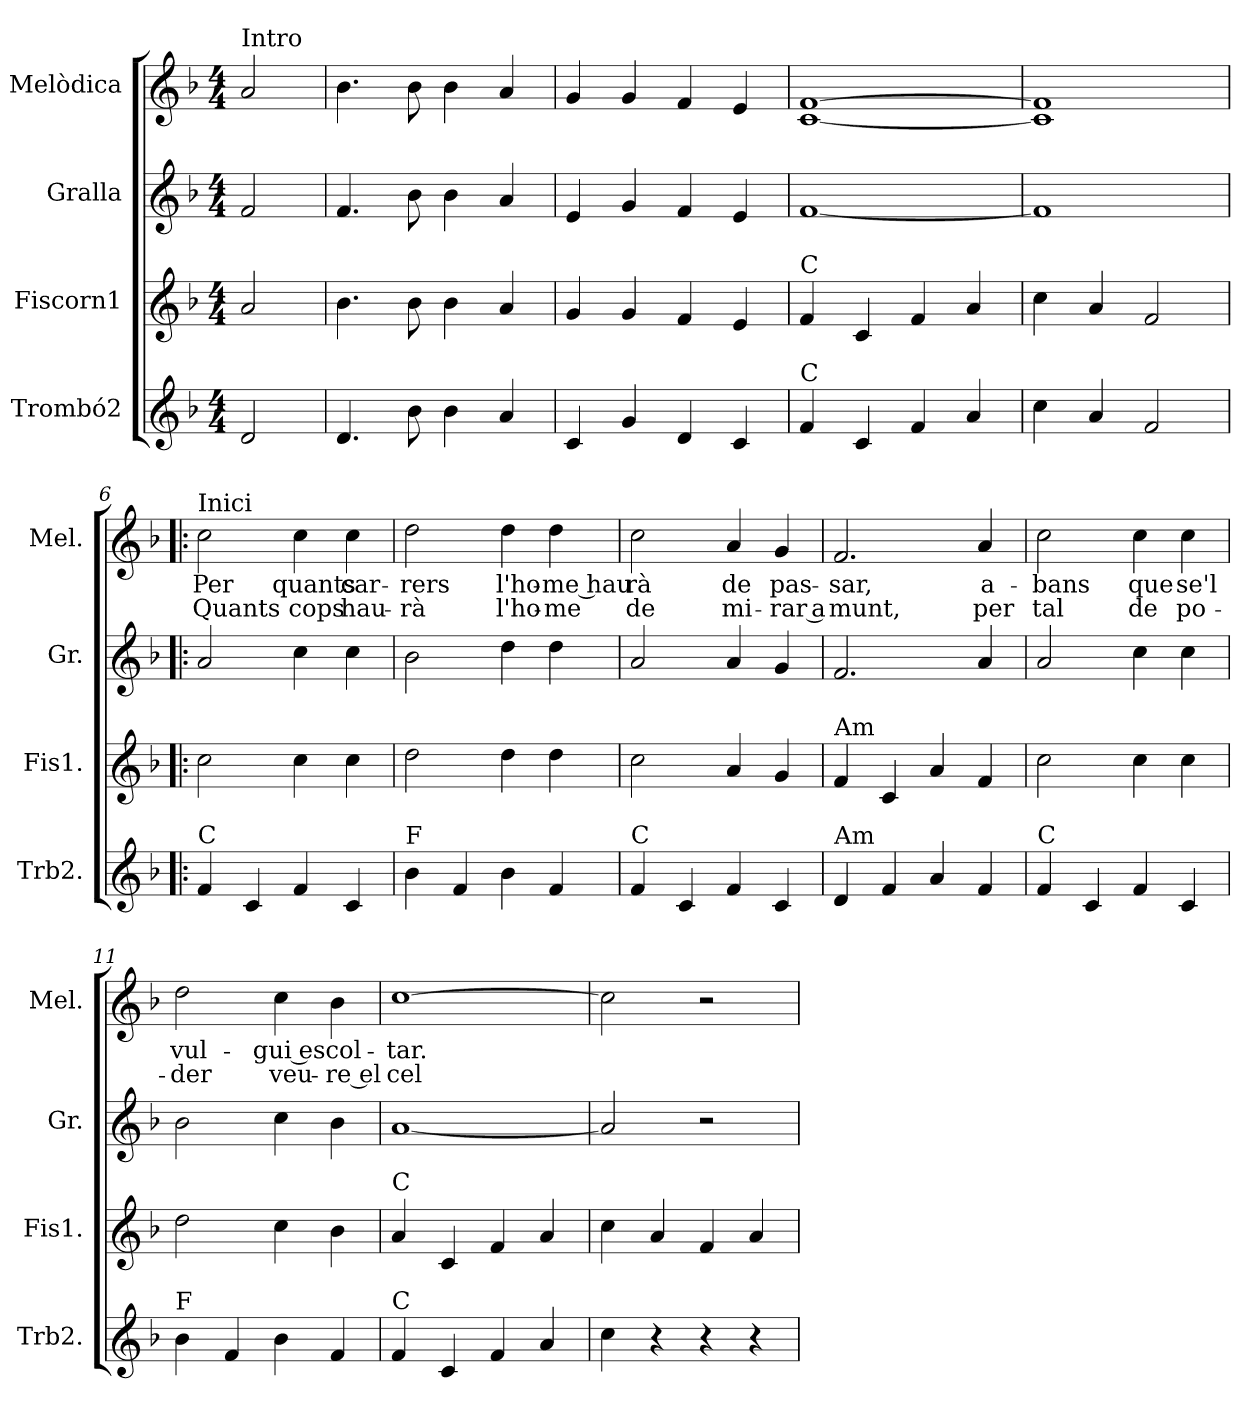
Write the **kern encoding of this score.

**kern	**kern	**kern	**kern	**text	**text
*part4	*part3	*part2	*part1	*part1	*part1
*staff4	*staff3	*staff2	*staff1	*staff1	*staff1
*I"Trombó2	*I"Fiscorn1	*I"Gralla	*I"Melòdica	*	*
*I'Trb2.	*I'Fis1.	*I'Gr.	*I'Mel.	*	*
*clefG2	*clefG2	*clefG2	*clefG2	*	*
*k[b-]	*k[b-]	*k[b-]	*k[b-]	*	*
*M4/4	*M4/4	*M4/4	*M4/4	*	*
*MM140	*MM140	*MM140	*MM140	*	*
=1	=1	=1	=1	=1	=1
!	!	!	!LO:TX:t=Intro	!	!
2d/	2a/	2f/	2a/	.	.
=2	=2	=2	=2	=2	=2
4.d/	4.b-\	4.f/	4.b-\	.	.
8b-\	8b-\	8b-\	8b-\	.	.
4b-\	4b-\	4b-\	4b-\	.	.
4a/	4a/	4a/	4a/	.	.
=3	=3	=3	=3	=3	=3
4c/	4g/	4e/	4g/	.	.
4g/	4g/	4g/	4g/	.	.
4d/	4f/	4f/	4f/	.	.
4c/	4e/	4e/	4e/	.	.
=4	=4	=4	=4	=4	=4
!	!LO:TX:a:t=C	!	!	!	!
!LO:TX:a:t=C	!	!	!	!	!
4f/	4f/	[1f	[1c [1f	.	.
4c/	4c/	.	.	.	.
4f/	4f/	.	.	.	.
4a/	4a/	.	.	.	.
=5	=5	=5	=5	=5	=5
4cc\	4cc\	1f]	1c] 1f]	.	.
4a/	4a/	.	.	.	.
2f/	2f/	.	.	.	.
=6!|:	=6!|:	=6!|:	=6!|:	=6!|:	=6!|:
!	!	!	!LO:TX:t=Inici	!	!
!LO:TX:a:t=C	!	!	!	!	!
!	!	!	!	!LO:LY:b	!LO:LY:b
4f/	2cc\	2a/	2cc\	Per	Quants
4c/	.	.	.	.	.
!	!	!	!	!LO:LY:b	!LO:LY:b
4f/	4cc\	4cc\	4cc\	quants	cops
!	!	!	!	!LO:LY:b	!LO:LY:b
4c/	4cc\	4cc\	4cc\	car-	hau-
=7	=7	=7	=7	=7	=7
!LO:TX:a:t=F	!	!	!	!	!
!	!	!	!	!LO:LY:b	!LO:LY:b
4b-\	2dd\	2b-\	2dd\	-rers	-rà
4f/	.	.	.	.	.
!	!	!	!	!LO:LY:b	!LO:LY:b
4b-\	4dd\	4dd\	4dd\	l'ho-	l'ho-
!	!	!	!	!LO:LY:b	!LO:LY:b
4f/	4dd\	4dd\	4dd\	me hau	-me
=8	=8	=8	=8	=8	=8
!LO:TX:a:t=C	!	!	!	!	!
!	!	!	!	!LO:LY:b	!LO:LY:b
4f/	2cc\	2a/	2cc\	-rà	de
4c/	.	.	.	.	.
!	!	!	!	!LO:LY:b	!LO:LY:b
4f/	4a/	4a/	4a/	de	mi-
!	!	!	!	!LO:LY:b	!LO:LY:b
4c/	4g/	4g/	4g/	pas-	rar a
!!LO:LB:g=z
=9	=9	=9	=9	=9	=9
!	!LO:TX:a:t=Am	!	!	!	!
!LO:TX:a:t=Am	!	!	!	!	!
!	!	!	!	!LO:LY:b	!LO:LY:b
4d/	4f/	2.f/	2.f/	-sar,	-munt,
4f/	4c/	.	.	.	.
4a/	4a/	.	.	.	.
!	!	!	!	!LO:LY:b	!LO:LY:b
4f/	4f/	4a/	4a/	a-	per
=10	=10	=10	=10	=10	=10
!LO:TX:a:t=C	!	!	!	!	!
!	!	!	!	!LO:LY:b	!LO:LY:b
4f/	2cc\	2a/	2cc\	-bans	tal
4c/	.	.	.	.	.
!	!	!	!	!LO:LY:b	!LO:LY:b
4f/	4cc\	4cc\	4cc\	que	de
!	!	!	!	!LO:LY:b	!LO:LY:b
4c/	4cc\	4cc\	4cc\	se'l	po-
=11	=11	=11	=11	=11	=11
!LO:TX:a:t=F	!	!	!	!	!
!	!	!	!	!LO:LY:b	!LO:LY:b
4b-\	2dd\	2b-\	2dd\	vul-	-der
4f/	.	.	.	.	.
!	!	!	!	!LO:LY:b	!LO:LY:b
4b-\	4cc\	4cc\	4cc\	gui es	veu-
!	!	!	!	!LO:LY:b	!LO:LY:b
4f/	4b-\	4b-\	4b-\	-col-	re el
=12	=12	=12	=12	=12	=12
!	!LO:TX:a:t=C	!	!	!	!
!LO:TX:a:t=C	!	!	!	!	!
!	!	!	!	!LO:LY:b	!LO:LY:b
4f/	4a/	[1a	[1cc	-tar.	cel
4c/	4c/	.	.	.	.
4f/	4f/	.	.	.	.
4a/	4a/	.	.	.	.
=13	=13	=13	=13	=13	=13
4cc\	4cc\	2a/]	2cc\]	.	.
4r	4a/	.	.	.	.
4r	4f/	2r	2r	.	.
4r	4a/	.	.	.	.
=	=	=	=	=	=
*-	*-	*-	*-	*-	*-
